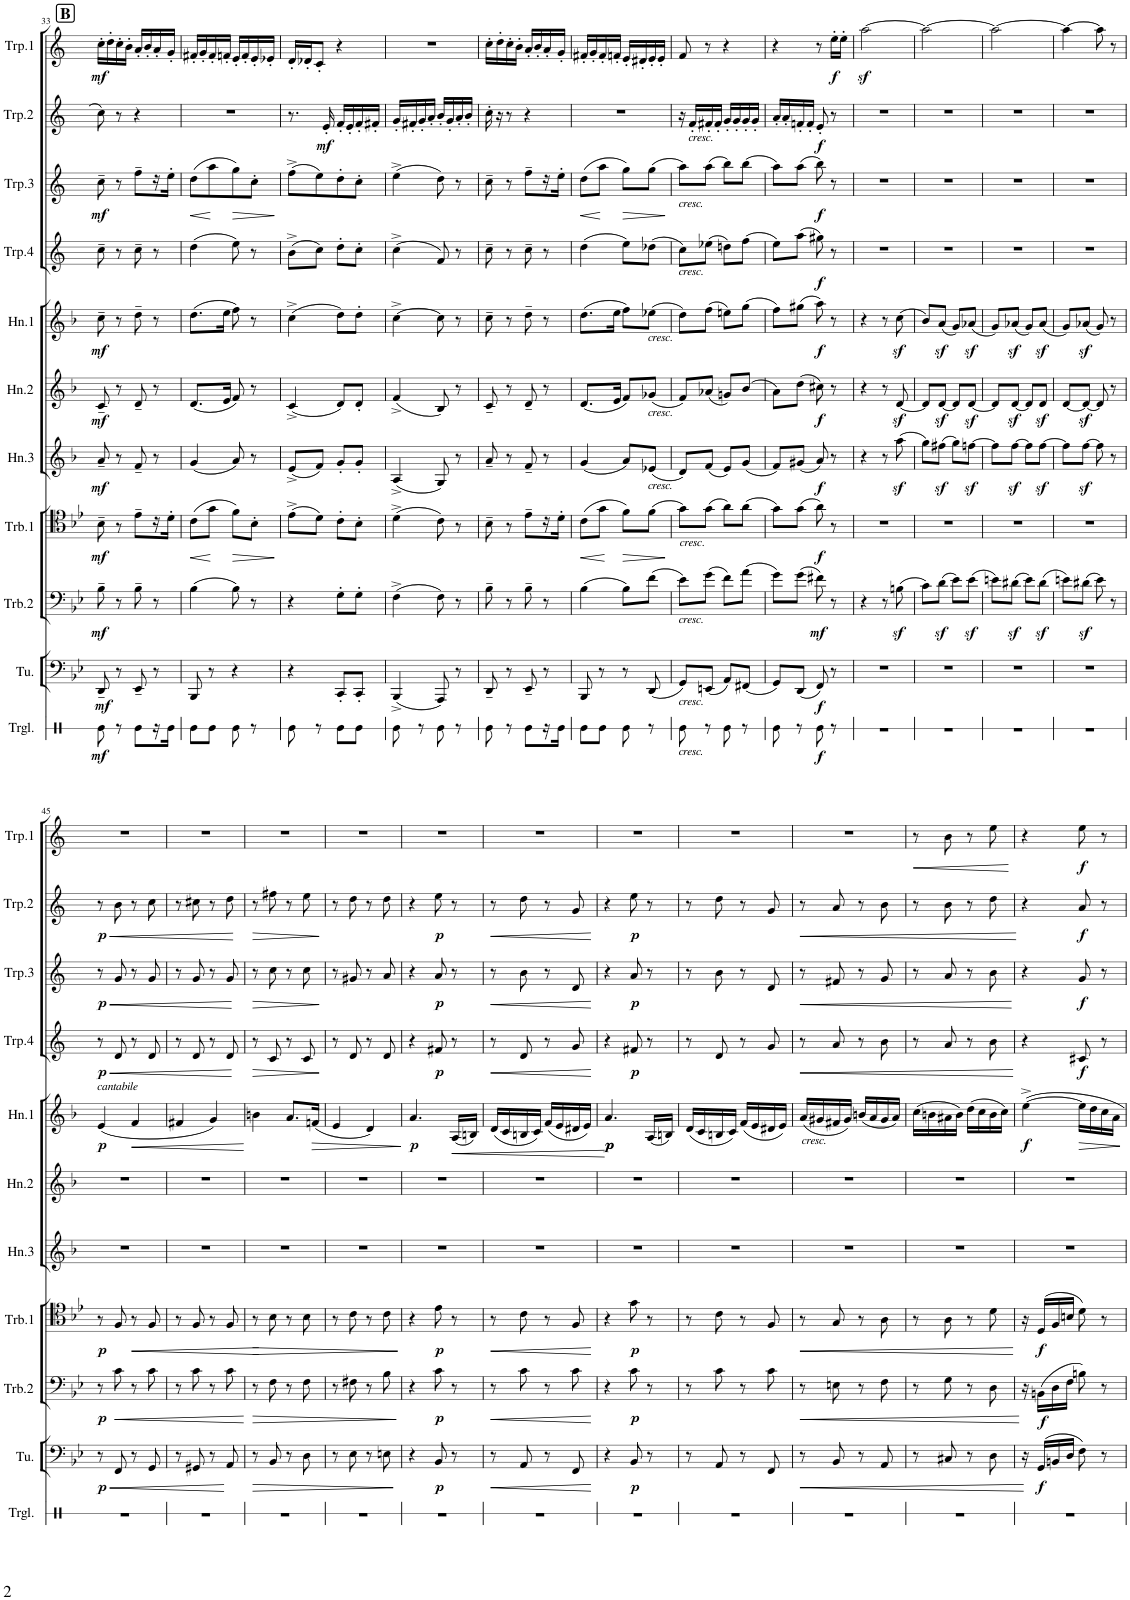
**kern	**dynam	**kern	**dynam	**kern	**dynam	**kern	**dynam	**kern	**dynam	**kern	**dynam	**kern	**dynam	**kern	**dynam	**kern	**dynam	**kern	**dynam	**kern	**dynam
*part11	*part11	*part10	*part10	*part9	*part9	*part8	*part8	*part7	*part7	*part6	*part6	*part5	*part5	*part4	*part4	*part3	*part3	*part2	*part2	*part1	*part1
*staff11	*staff11	*staff10	*staff10	*staff9	*staff9	*staff8	*staff8	*staff7	*staff7	*staff6	*staff6	*staff5	*staff5	*staff4	*staff4	*staff3	*staff3	*staff2	*staff2	*staff1	*staff1
*I"Triangle	*	*I"Tuba	*	*I"2nd Trombone	*	*I"1st Trombone	*	*I"3rd Horn in F	*	*I"2nd Horn in F	*	*I"1st Horn in F	*	*I"4th Trumpet in Bb	*	*I"3rd Trumpet in Bb	*	*I"2nd Trumpet in Bb	*	*I"1st Trumpet in Bb	*
*I'Trgl.	*	*I'Tu.	*	*I'Trb.2	*	*I'Trb.1	*	*I'Hn.3	*	*I'Hn.2	*	*I'Hn.1	*	*I'Trp.4	*	*I'Trp.3	*	*I'Trp.2	*	*I'Trp.1	*
!!LO:PB:g=z
*clefX	*	*clefF4	*	*clefF4	*	*clefC4	*	*clefG2	*	*clefG2	*	*clefG2	*	*clefG2	*	*clefG2	*	*clefG2	*	*clefG2	*
*	*	*	*	*	*	*	*	*Trd4c7	*	*Trd4c7	*	*Trd4c7	*	*Trd1c2	*	*Trd1c2	*	*Trd1c2	*	*Trd1c2	*
*k[]	*	*k[b-e-]	*	*k[b-e-]	*	*k[b-e-]	*	*k[b-]	*	*k[b-]	*	*k[b-]	*	*k[]	*	*k[]	*	*k[]	*	*k[]	*
*M2/4	*	*M2/4	*	*M2/4	*	*M2/4	*	*M2/4	*	*M2/4	*	*M2/4	*	*M2/4	*	*M2/4	*	*M2/4	*	*M2/4	*
!!LO:REH:place=s1:a:B:cj:fs=14:t=B
=33	=33	=33	=33	=33	=33	=33	=33	=33	=33	=33	=33	=33	=33	=33	=33	=33	=33	=33	=33	=33	=33
!	!LO:DY:b	!	!LO:DY:b	!	!LO:DY:b	!	!LO:DY:b	!	!LO:DY:b	!	!LO:DY:b	!	!LO:DY:b	!	!	!	!LO:DY:b	!	!	!	!LO:DY:b
8Re\	mf	8DD~/	mf	8B-~\	mf	8B-~\	mf	8a~/	mf	8c~/	mf	8cc~\	mf	8cc~\	.	8cc~\	mf	8cc\	.	16cc'\LL	mf
.	.	.	.	.	.	.	.	.	.	.	.	.	.	.	.	.	.	.	.	16dd'\	.
8r	.	8r	.	8r	.	8r	.	8r	.	8r	.	8r	.	8r	.	8r	.	8r	.	16cc'\	.
.	.	.	.	.	.	.	.	.	.	.	.	.	.	.	.	.	.	.	.	16b'\JJ	.
8Re\L	.	8EE-~/	.	8B-~\	.	8e-~\L	.	8f~/	.	8d~/	.	8dd~\	.	8cc~\	.	8ff~\L	.	4r	.	16a'/LL	.
.	.	.	.	.	.	.	.	.	.	.	.	.	.	.	.	.	.	.	.	16b'/	.
16r	.	8r	.	8r	.	16r	.	8r	.	8r	.	8r	.	8r	.	16r	.	.	.	16a'/	.
16Re\JJ	.	.	.	.	.	16d'\JJ	.	.	.	.	.	.	.	.	.	16ee'\JJ	.	.	.	16g'/JJ	.
=34	=34	=34	=34	=34	=34	=34	=34	=34	=34	=34	=34	=34	=34	=34	=34	=34	=34	=34	=34	=34	=34
!	!	!	!	!	!	!	!LO:HP:b	!	!	!	!	!	!	!	!	!	!LO:HP:b	!	!	!	!
8Re\L	.	8BBB-/	.	(4B-\	.	(8c\L	<	(4g/	.	(8.d/L	.	(8.dd\L	.	(4dd\	.	(8dd\L	<	2r	.	16f#X'/LL	.
.	.	.	.	.	.	.	.	.	.	.	.	.	.	.	.	.	.	.	.	16g'/	.
8Re\J	.	8r	.	.	.	8g\J	.	.	.	.	.	.	.	.	.	8aa\	.	.	.	16f#'/	.
.	.	.	.	.	.	.	.	.	.	16e/Jk	.	16ee\Jk	.	.	.	.	.	.	.	16fn'/JJ	.
!	!	!	!	!	!	!	!LO:HP:b	!	!	!	!	!	!	!	!	!	!LO:HP:b	!	!	!	!
8Re\	.	4r	.	8B-\)	.	8f\L)	>	8a/)	.	8f/)	.	8ff\)	.	8ee\)	.	8gg\)	>	.	.	16e'/LL	.
.	.	.	.	.	.	.	.	.	.	.	.	.	.	.	.	.	.	.	.	16f'/	.
8r	.	.	.	8r	.	8B-'\J	.	8r	.	8r	.	8r	.	8r	.	8cc'\J	.	.	.	16e'/	.
.	.	.	.	.	.	.	.	.	.	.	.	.	.	.	.	.	.	.	.	16e-X'/JJ	.
.	.	.	.	.	.	.	[ ]	.	.	.	.	.	.	.	.	.	[ ]	.	.	.	.
=35	=35	=35	=35	=35	=35	=35	=35	=35	=35	=35	=35	=35	=35	=35	=35	=35	=35	=35	=35	=35	=35
8Re\	.	4r	.	4r	.	(8e-^\L	.	(8e^/L	.	(4c^/	.	(4cc^\	.	(8b^\L	.	(8ff^\L	.	8.r	.	16d'/LL	.
.	.	.	.	.	.	.	.	.	.	.	.	.	.	.	.	.	.	.	.	16d-X'/J	.
8r	.	.	.	.	.	8d\J)	.	8f/J)	.	.	.	.	.	8cc\J)	.	8ee\)	.	.	.	8c'/J	.
!	!	!	!	!	!	!	!	!	!	!	!	!	!	!	!	!	!	!	!LO:DY:b	!	!
.	.	.	.	.	.	.	.	.	.	.	.	.	.	.	.	.	.	16e'/	mf	.	.
8Re\L	.	8CC'/L	.	8G'\L	.	8c'\L	.	8g'/L	.	8d/L)	.	8dd\L)	.	8dd'\L	.	8dd'\	.	16f'/LL	.	4r	.
.	.	.	.	.	.	.	.	.	.	.	.	.	.	.	.	.	.	16e'/	.	.	.
8Re\J	.	8CC'/J	.	8G'\J	.	8B-'\J	.	8g'/J	.	8d'/J	.	8dd'\J	.	8cc'\J	.	8cc'\J	.	16f'/	.	.	.
.	.	.	.	.	.	.	.	.	.	.	.	.	.	.	.	.	.	16f#X'/JJ	.	.	.
=36	=36	=36	=36	=36	=36	=36	=36	=36	=36	=36	=36	=36	=36	=36	=36	=36	=36	=36	=36	=36	=36
8Re\	.	(4BBB-^/	.	(4F^\	.	(4d^\	.	(4A^/	.	(4f^/	.	[4cc^\	.	(4cc^\	.	(4ee^\	.	16g'/LL	.	2r	.
.	.	.	.	.	.	.	.	.	.	.	.	.	.	.	.	.	.	16f#X'/	.	.	.
8r	.	.	.	.	.	.	.	.	.	.	.	.	.	.	.	.	.	16g'/	.	.	.
.	.	.	.	.	.	.	.	.	.	.	.	.	.	.	.	.	.	16a'/JJ	.	.	.
8Re\	.	8AAA/)	.	8F\)	.	8c\)	.	8G/)	.	8B-/)	.	8cc\]	.	8f/)	.	8dd\)	.	16b'/LL	.	.	.
.	.	.	.	.	.	.	.	.	.	.	.	.	.	.	.	.	.	16g'/	.	.	.
8r	.	8r	.	8r	.	8r	.	8r	.	8r	.	8r	.	8r	.	8r	.	16a'/	.	.	.
.	.	.	.	.	.	.	.	.	.	.	.	.	.	.	.	.	.	16b'/JJ	.	.	.
=37	=37	=37	=37	=37	=37	=37	=37	=37	=37	=37	=37	=37	=37	=37	=37	=37	=37	=37	=37	=37	=37
8Re\	.	8DD~/	.	8B-~\	.	8B-~\	.	8a~/	.	8c~/	.	8cc~\	.	8cc~\	.	8cc~\	.	16cc'\	.	16cc'\LL	.
.	.	.	.	.	.	.	.	.	.	.	.	.	.	.	.	.	.	16r	.	16dd'\	.
8r	.	8r	.	8r	.	8r	.	8r	.	8r	.	8r	.	8r	.	8r	.	8r	.	16cc'\	.
.	.	.	.	.	.	.	.	.	.	.	.	.	.	.	.	.	.	.	.	16b'\JJ	.
8Re\L	.	8EE-~/	.	8B-~\	.	8e-~\L	.	8f~/	.	8d~/	.	8dd~\	.	8cc~\	.	8ff~\L	.	4r	.	16a'/LL	.
.	.	.	.	.	.	.	.	.	.	.	.	.	.	.	.	.	.	.	.	16b'/	.
16r	.	8r	.	8r	.	16r	.	8r	.	8r	.	8r	.	8r	.	16r	.	.	.	16a'/	.
16Re\JJ	.	.	.	.	.	16d'\JJ	.	.	.	.	.	.	.	.	.	16ee'\JJ	.	.	.	16g'/JJ	.
=38	=38	=38	=38	=38	=38	=38	=38	=38	=38	=38	=38	=38	=38	=38	=38	=38	=38	=38	=38	=38	=38
!	!	!	!	!	!	!	!LO:HP:b	!	!	!	!	!	!	!	!	!	!LO:HP:b	!	!	!	!
8Re\L	.	8BBB-/	.	(4B-\	.	(8c\L	<	(4g/	.	(8.d/L	.	(8.dd\L	.	(4dd\	.	(8dd\L	<	2r	.	16f#X'/LL	.
.	.	.	.	.	.	.	.	.	.	.	.	.	.	.	.	.	.	.	.	16g'/	.
8Re\J	.	8r	.	.	.	8g\J	.	.	.	.	.	.	.	.	.	8aa\J	.	.	.	16f#'/	.
.	.	.	.	.	.	.	.	.	.	16e/Jk	.	16ee\Jk	.	.	.	.	.	.	.	16fn'/JJ	.
!	!	!	!	!	!	!	!LO:HP:b	!	!	!	!	!	!	!	!	!	!LO:HP:b	!	!	!	!
8Re\	.	8r	.	8B-\L)	.	8f\L)	>	8a/L)	.	8f/L)	.	8ff\L)	.	8ee\L)	.	8gg\L)	>	.	.	16e'/LL	.
.	.	.	.	.	.	.	.	.	.	.	.	.	.	.	.	.	.	.	.	16d#X'/	.
!	!	!	!	!	!	!	!	!	!	!	!	!LO:TX:b:i:t=cresc	!	!	!	!	!	!	!	!	!
!	!	!	!	!	!	!	!	!	!	!	!	!LO:TX:b:t=.	!	!	!	!	!	!	!	!	!
!	!	!	!	!	!	!	!	!	!	!LO:TX:b:i:t=cresc	!	!	!	!	!	!	!	!	!	!	!
!	!	!	!	!	!	!	!	!	!	!LO:TX:b:t=.	!	!	!	!	!	!	!	!	!	!	!
!	!	!	!	!	!	!	!	!LO:TX:b:i:t=cresc.	!	!	!	!	!	!	!	!	!	!	!	!	!
8r	.	(8DD/	.	(8f\J	.	(8f\J	.	(8e-X/J	.	(8g-X/J	.	(8ee-X\J	.	(8dd-X\J	.	(8gg\J	.	.	.	16e'/	.
.	.	.	.	.	.	.	.	.	.	.	.	.	.	.	.	.	.	.	.	16e'/JJ	.
.	.	.	.	.	.	.	[ ]	.	.	.	.	.	.	.	.	.	[ ]	.	.	.	.
=39	=39	=39	=39	=39	=39	=39	=39	=39	=39	=39	=39	=39	=39	=39	=39	=39	=39	=39	=39	=39	=39
!	!	!	!	!	!	!	!	!	!	!	!	!	!	!	!	!LO:TX:b:i:t=cresc.	!	!	!	!	!
!	!	!	!	!	!	!	!	!	!	!	!	!	!	!LO:TX:b:i:t=cresc	!	!	!	!	!	!	!
!	!	!	!	!	!	!	!	!	!	!	!	!	!	!LO:TX:b:t=.	!	!	!	!	!	!	!
!	!	!	!	!	!	!LO:TX:b:i:t=cresc	!	!	!	!	!	!	!	!	!	!	!	!	!	!	!
!	!	!	!	!	!	!LO:TX:b:t=.	!	!	!	!	!	!	!	!	!	!	!	!	!	!	!
!	!	!	!	!LO:TX:b:i:t=cresc	!	!	!	!	!	!	!	!	!	!	!	!	!	!	!	!	!
!	!	!	!	!LO:TX:b:t=.	!	!	!	!	!	!	!	!	!	!	!	!	!	!	!	!	!
!	!	!LO:TX:b:i:t=cresc	!	!	!	!	!	!	!	!	!	!	!	!	!	!	!	!	!	!	!
!	!	!LO:TX:b:t=.	!	!	!	!	!	!	!	!	!	!	!	!	!	!	!	!	!	!	!
!LO:TX:b:i:t=cresc.	!	!	!	!	!	!	!	!	!	!	!	!	!	!	!	!	!	!	!	!	!
8Re\	.	8GG/L)	.	8e-\L)	.	8g\L)	.	8d/L)	.	8f/L)	.	8dd\L)	.	8cc\L)	.	8aa\L)	.	16r	.	8f/	.
!	!	!	!	!	!	!	!	!	!	!	!	!	!	!	!	!	!	!LO:TX:b:i:t=cresc	!	!	!
!	!	!	!	!	!	!	!	!	!	!	!	!	!	!	!	!	!	!LO:TX:b:t=.	!	!	!
.	.	.	.	.	.	.	.	.	.	.	.	.	.	.	.	.	.	16f'/LL	.	.	.
8r	.	(8EEn/J	.	(8g\J	.	(8g\J	.	(8f/J	.	(8a-X/J	.	(8ff\J	.	(8ee-X\J	.	(8aa\J	.	16f#X'/	.	8r	.
.	.	.	.	.	.	.	.	.	.	.	.	.	.	.	.	.	.	16f#'/JJ	.	.	.
8Re\	.	8AA/L)	.	8f\L)	.	8a\L)	.	8e/L)	.	8gn/L)	.	8een\L)	.	8ddn\L)	.	8bb\L)	.	16g'/LL	.	4r	.
.	.	.	.	.	.	.	.	.	.	.	.	.	.	.	.	.	.	16g'/	.	.	.
8r	.	(8FF#X/J	.	(8a\J	.	(8a\J	.	(8g/J	.	(8b-/J	.	(8gg\J	.	(8ff\J	.	(8bb\J	.	16g'/	.	.	.
.	.	.	.	.	.	.	.	.	.	.	.	.	.	.	.	.	.	16g'/JJ	.	.	.
=40	=40	=40	=40	=40	=40	=40	=40	=40	=40	=40	=40	=40	=40	=40	=40	=40	=40	=40	=40	=40	=40
8Re\	.	8GG/L)	.	8g\L)	.	8g\L)	.	8f/L)	.	8a\L)	.	8ff\L)	.	8ee\L)	.	8aa\L)	.	16a'/LL	.	4r	.
.	.	.	.	.	.	.	.	.	.	.	.	.	.	.	.	.	.	16a'/	.	.	.
8r	.	(8DD/J	.	(8g\J	.	(8g\J	.	(8g#X/J	.	(8dd\J	.	(8gg#X\J	.	(8aa\J	.	(8aa\J	.	16fn'/	.	.	.
.	.	.	.	.	.	.	.	.	.	.	.	.	.	.	.	.	.	16f'/JJ	.	.	.
!	!LO:DY:b	!	!LO:DY:b	!	!LO:DY:b	!	!LO:DY:b	!	!LO:DY:b	!	!LO:DY:b	!	!LO:DY:b	!	!LO:DY:b	!	!LO:DY:b	!	!LO:DY:b	!	!
8Re\	f	8FF/)	f	8f#X\)	mf	8a\)	f	8a/)	f	8cc#X\)	f	8aa\)	f	8gg#X\)	f	8bb\)	f	8e'/	f	8r	.
!	!	!	!	!	!	!	!	!	!	!	!	!	!	!	!	!	!	!	!	!	!LO:DY:b
8r	.	8r	.	8r	.	8r	.	8r	.	8r	.	8r	.	8r	.	8r	.	8r	.	16ee'\LL	f
.	.	.	.	.	.	.	.	.	.	.	.	.	.	.	.	.	.	.	.	16ee'\JJ	.
=41	=41	=41	=41	=41	=41	=41	=41	=41	=41	=41	=41	=41	=41	=41	=41	=41	=41	=41	=41	=41	=41
2r	.	2r	.	4r	.	2r	.	4r	.	4r	.	4r	.	2r	.	2r	.	2r	.	[2aaz<\	.
.	.	.	.	8r	.	.	.	8r	.	8r	.	8r	.	.	.	.	.	.	.	.	.
.	.	.	.	(8Bnz<\	.	.	.	(8aaz<\	.	[8dz</	.	(8ccz<\	.	.	.	.	.	.	.	.	.
=42	=42	=42	=42	=42	=42	=42	=42	=42	=42	=42	=42	=42	=42	=42	=42	=42	=42	=42	=42	=42	=42
2r	.	2r	.	8c\L)	.	2r	.	8gg\L)	.	8d/L]	.	8b-/L)	.	2r	.	2r	.	2r	.	2aa\_	.
.	.	.	.	(8dz<\J	.	.	.	(8ff#Xz<\J	.	[8dz</J	.	(8az</J	.	.	.	.	.	.	.	.	.
.	.	.	.	8e-\L)	.	.	.	8gg\L)	.	8d/L]	.	8g/L)	.	.	.	.	.	.	.	.	.
.	.	.	.	(8e-z<\J	.	.	.	[8ffnz<\J	.	[8dz</J	.	(8a-Xz</J	.	.	.	.	.	.	.	.	.
=43	=43	=43	=43	=43	=43	=43	=43	=43	=43	=43	=43	=43	=43	=43	=43	=43	=43	=43	=43	=43	=43
2r	.	2r	.	8en\L)	.	2r	.	8ff\L]	.	8d/L]	.	8g/L)	.	2r	.	2r	.	2r	.	2aa\_	.
.	.	.	.	(8d#Xz<\J	.	.	.	[8ffz<\J	.	[8dz</J	.	(8a-Xz</J	.	.	.	.	.	.	.	.	.
.	.	.	.	8e\L)	.	.	.	8ff\L]	.	8d/L]	.	8g/L)	.	.	.	.	.	.	.	.	.
.	.	.	.	(8d#z<\J	.	.	.	[8ffz<\J	.	8dz</J	.	(8a-z</J	.	.	.	.	.	.	.	.	.
=44	=44	=44	=44	=44	=44	=44	=44	=44	=44	=44	=44	=44	=44	=44	=44	=44	=44	=44	=44	=44	=44
2r	.	2r	.	8en\L)	.	2r	.	8ff\L]	.	[8d/L	.	8g/L)	.	2r	.	2r	.	2r	.	4aa\_	.
.	.	.	.	(8d#Xz<\J	.	.	.	[8ffz<\J	.	8dz</J_	.	(8a-Xz</J	.	.	.	.	.	.	.	.	.
.	.	.	.	8e\)	.	.	.	8ff\]	.	8d/]	.	8g/)	.	.	.	.	.	.	.	8aa\]	.
.	.	.	.	8r	.	.	.	8r	.	8r	.	8r	.	.	.	.	.	.	.	8r	.
!!LO:LB:g=z
=45	=45	=45	=45	=45	=45	=45	=45	=45	=45	=45	=45	=45	=45	=45	=45	=45	=45	=45	=45	=45	=45
!	!	!	!	!	!	!	!	!	!	!	!	!LO:TX:a:i:t=cantabile	!	!	!	!	!	!	!	!	!
!	!	!	!LO:HP:b	!	!	!	!	!	!	!	!	!	!	!	!LO:HP:b	!	!LO:HP:b	!	!LO:HP:b	!	!
!	!	!	!LO:DY:n=1:b	!	!LO:DY:b	!	!LO:DY:b	!	!	!	!	!	!LO:DY:b	!	!LO:DY:n=1:b	!	!LO:DY:n=1:b	!	!LO:DY:n=1:b	!	!
2r	.	8r	< p	8r	p	8r	p	2r	.	2r	.	(4e/	p	8r	< p	8r	< p	8r	< p	2r	.
!	!	!	!	!	!LO:HP:b	!	!	!	!	!	!	!	!	!	!	!	!	!	!	!	!
.	.	8FF/	.	8c\	<	8F/	.	.	.	.	.	.	.	8d/	.	8g/	.	8b\	.	.	.
!	!	!	!	!	!	!	!LO:HP:b	!	!	!	!	!	!LO:HP:b	!	!	!	!	!	!	!	!
.	.	8r	.	8r	.	8r	<	.	.	.	.	4f/	<	8r	.	8r	.	8r	.	.	.
.	.	8GG/	.	8c\	.	8F/	.	.	.	.	.	.	.	8d/	.	8g/	.	8cc\	.	.	.
.	.	.	[	.	[	.	[	.	.	.	.	.	[	.	[	.	[	.	[	.	.
=46	=46	=46	=46	=46	=46	=46	=46	=46	=46	=46	=46	=46	=46	=46	=46	=46	=46	=46	=46	=46	=46
2r	.	8r	.	8r	.	8r	.	2r	.	2r	.	4f#X/	.	8r	.	8r	.	8r	.	2r	.
.	.	8GG#X/	.	8c\	.	8F/	.	.	.	.	.	.	.	8d/	.	8g/	.	8cc#X\	.	.	.
.	.	8r	.	8r	.	8r	.	.	.	.	.	4g/)	.	8r	.	8r	.	8r	.	.	.
.	.	8AA/	.	8c\	.	8F/	.	.	.	.	.	.	.	8d/	.	8g/	.	8dd\	.	.	.
=47	=47	=47	=47	=47	=47	=47	=47	=47	=47	=47	=47	=47	=47	=47	=47	=47	=47	=47	=47	=47	=47
!	!	!	!LO:HP:b	!	!LO:HP:b	!	!LO:HP:b	!	!	!	!	!	!	!	!LO:HP:b	!	!LO:HP:b	!	!LO:HP:b	!	!
2r	.	8r	>	8r	>	8r	>	2r	.	2r	.	4bn\	.	8r	>	8r	>	8r	>	2r	.
.	.	8BB-/	.	8F\	.	8B-\	.	.	.	.	.	.	.	8c/	.	8cc\	.	8ff#X\	.	.	.
.	.	8r	.	8r	.	8r	.	.	.	.	.	8.a/L	.	8r	.	8r	.	8r	.	.	.
.	.	8D\	.	8F\	.	8B-\	.	.	.	.	.	.	.	8c/	.	8cc\	.	8ee\	.	.	.
!	!	!	!	!	!	!	!	!	!	!	!	!	!LO:HP:b	!	!	!	!	!	!	!	!
.	.	.	.	.	.	.	.	.	.	.	.	(16fn/Jk	>	.	.	.	.	.	.	.	.
.	.	.	]	.	]	.	]	.	.	.	.	.	]	.	]	.	]	.	]	.	.
=48	=48	=48	=48	=48	=48	=48	=48	=48	=48	=48	=48	=48	=48	=48	=48	=48	=48	=48	=48	=48	=48
2r	.	8r	.	8r	.	8r	.	2r	.	2r	.	4e/	.	8r	.	8r	.	8r	.	2r	.
.	.	8E-\	.	8F#X\	.	8c\	.	.	.	.	.	.	.	8d/	.	8g#X/	.	8dd\	.	.	.
.	.	8r	.	8r	.	8r	.	.	.	.	.	4d/)	.	8r	.	8r	.	8r	.	.	.
.	.	8En\	.	8B-\	.	8c\	.	.	.	.	.	.	.	8d/	.	8a/	.	8dd\	.	.	.
=49	=49	=49	=49	=49	=49	=49	=49	=49	=49	=49	=49	=49	=49	=49	=49	=49	=49	=49	=49	=49	=49
!	!	!	!	!	!	!	!	!	!	!	!	!	!LO:DY:b	!	!	!	!	!	!	!	!
2r	.	4r	.	4r	.	4r	.	2r	.	2r	.	4.a/	p	4r	.	4r	.	4r	.	2r	.
!	!	!	!LO:DY:b	!	!LO:DY:b	!	!LO:DY:b	!	!	!	!	!	!	!	!LO:DY:b	!	!LO:DY:b	!	!LO:DY:b	!	!
.	.	8BB-/	p	8c\	p	8e-\	p	.	.	.	.	.	.	8f#X/	p	8a/	p	8ee\	p	.	.
!	!	!	!	!	!	!	!	!	!	!	!	!	!LO:HP:b	!	!	!	!	!	!	!	!
.	.	8r	.	8r	.	8r	.	.	.	.	.	(16A/LL	<	8r	.	8r	.	8r	.	.	.
.	.	.	.	.	.	.	.	.	.	.	.	16Bn/JJ)	.	.	.	.	.	.	.	.	.
.	.	.	.	.	.	.	.	.	.	.	.	.	[	.	.	.	.	.	.	.	.
=50	=50	=50	=50	=50	=50	=50	=50	=50	=50	=50	=50	=50	=50	=50	=50	=50	=50	=50	=50	=50	=50
!	!	!	!LO:HP:b	!	!LO:HP:b	!	!LO:HP:b	!	!	!	!	!	!	!	!LO:HP:b	!	!LO:HP:b	!	!LO:HP:b	!	!
2r	.	8r	<	8r	<	8r	<	2r	.	2r	.	(16d/LL	.	8r	<	8r	<	8r	<	2r	.
.	.	.	.	.	.	.	.	.	.	.	.	16c/	.	.	.	.	.	.	.	.	.
.	.	8AA/	.	8c\	.	8c\	.	.	.	.	.	16Bn/	.	8d/	.	8b\	.	8dd\	.	.	.
.	.	.	.	.	.	.	.	.	.	.	.	16c/JJ)	.	.	.	.	.	.	.	.	.
.	.	8r	.	8r	.	8r	.	.	.	.	.	(16f/LL	.	8r	.	8r	.	8r	.	.	.
.	.	.	.	.	.	.	.	.	.	.	.	16e/	.	.	.	.	.	.	.	.	.
.	.	8FF/	.	8c\	.	8F/	.	.	.	.	.	16d#X/	.	8g/	.	8d/	.	8g/	.	.	.
.	.	.	.	.	.	.	.	.	.	.	.	16e/JJ)	.	.	.	.	.	.	.	.	.
.	.	.	[	.	[	.	[	.	.	.	.	.	.	.	[	.	[	.	[	.	.
=51	=51	=51	=51	=51	=51	=51	=51	=51	=51	=51	=51	=51	=51	=51	=51	=51	=51	=51	=51	=51	=51
!	!	!	!	!	!	!	!	!	!	!	!	!	!LO:DY:b	!	!	!	!	!	!	!	!
!	!	!	!	!	!	!	!	!	!	!	!	!	!LO:DY:n=1:b	!	!	!	!	!	!	!	!
2r	.	4r	.	4r	.	4r	.	2r	.	2r	.	4.a/	p p	4r	.	4r	.	4r	.	2r	.
!	!	!	!LO:DY:b	!	!LO:DY:b	!	!LO:DY:b	!	!	!	!	!	!	!	!LO:DY:b	!	!LO:DY:b	!	!LO:DY:b	!	!
.	.	8BB-/	p	8c\	p	8g\	p	.	.	.	.	.	.	8f#X/	p	8a/	p	8ee\	p	.	.
.	.	8r	.	8r	.	8r	.	.	.	.	.	(16A/LL	.	8r	.	8r	.	8r	.	.	.
.	.	.	.	.	.	.	.	.	.	.	.	16Bn/JJ)	.	.	.	.	.	.	.	.	.
=52	=52	=52	=52	=52	=52	=52	=52	=52	=52	=52	=52	=52	=52	=52	=52	=52	=52	=52	=52	=52	=52
2r	.	8r	.	8r	.	8r	.	2r	.	2r	.	(16d/LL	.	8r	.	8r	.	8r	.	2r	.
.	.	.	.	.	.	.	.	.	.	.	.	16c/	.	.	.	.	.	.	.	.	.
.	.	8AA/	.	8c\	.	8c\	.	.	.	.	.	16Bn/	.	8d/	.	8b\	.	8dd\	.	.	.
.	.	.	.	.	.	.	.	.	.	.	.	16c/JJ)	.	.	.	.	.	.	.	.	.
.	.	8r	.	8r	.	8r	.	.	.	.	.	(16f/LL	.	8r	.	8r	.	8r	.	.	.
.	.	.	.	.	.	.	.	.	.	.	.	16e/	.	.	.	.	.	.	.	.	.
.	.	8FF/	.	8c\	.	8F/	.	.	.	.	.	16d#X/	.	8g/	.	8d/	.	8g/	.	.	.
.	.	.	.	.	.	.	.	.	.	.	.	16e/JJ)	.	.	.	.	.	.	.	.	.
=53	=53	=53	=53	=53	=53	=53	=53	=53	=53	=53	=53	=53	=53	=53	=53	=53	=53	=53	=53	=53	=53
!	!	!	!	!	!	!	!	!	!	!	!	!LO:TX:b:i:t=cresc.	!	!	!	!	!	!	!	!	!
!	!	!	!LO:HP:b	!	!LO:HP:b	!	!LO:HP:b	!	!	!	!	!	!	!	!LO:HP:b	!	!LO:HP:b	!	!LO:HP:b	!	!
2r	.	8r	<	8r	<	8r	<	2r	.	2r	.	(16a/LL	.	8r	<	8r	<	8r	<	2r	.
.	.	.	.	.	.	.	.	.	.	.	.	16g#X/	.	.	.	.	.	.	.	.	.
.	.	8BB-/	.	8En\	.	8G/	.	.	.	.	.	16f#X/	.	8a/	.	8f#X/	.	8a/	.	.	.
.	.	.	.	.	.	.	.	.	.	.	.	16g#/JJ)	.	.	.	.	.	.	.	.	.
.	.	8r	.	8r	.	8r	.	.	.	.	.	(16bn/LL	.	8r	.	8r	.	8r	.	.	.
.	.	.	.	.	.	.	.	.	.	.	.	16a/	.	.	.	.	.	.	.	.	.
.	.	8AA/	.	8F\	.	8A\	.	.	.	.	.	16g#/	.	8b\	.	8g/	.	8b\	.	.	.
.	.	.	.	.	.	.	.	.	.	.	.	16a/JJ)	.	.	.	.	.	.	.	.	.
.	.	.	[	.	[	.	[	.	.	.	.	.	.	.	[	.	[	.	[	.	.
=54	=54	=54	=54	=54	=54	=54	=54	=54	=54	=54	=54	=54	=54	=54	=54	=54	=54	=54	=54	=54	=54
!	!	!	!	!	!	!	!	!	!	!	!	!	!	!	!	!	!	!	!	!	!LO:HP:b
2r	.	8r	.	8r	.	8r	.	2r	.	2r	.	(16cc\LL	.	8r	.	8r	.	8r	.	8r	<
.	.	.	.	.	.	.	.	.	.	.	.	16bn\	.	.	.	.	.	.	.	.	.
.	.	8C#X/	.	8G\	.	8A\	.	.	.	.	.	16a#X\	.	8a/	.	8a/	.	8b\	.	8b\	.
.	.	.	.	.	.	.	.	.	.	.	.	16b\JJ)	.	.	.	.	.	.	.	.	.
.	.	8r	.	8r	.	8r	.	.	.	.	.	(16dd\LL	.	8r	.	8r	.	8r	.	8r	.
.	.	.	.	.	.	.	.	.	.	.	.	16cc\	.	.	.	.	.	.	.	.	.
.	.	8D\	.	8D\	.	8d\	.	.	.	.	.	16b\	.	8b\	.	8b\	.	8dd\	.	8ee\	.
.	.	.	.	.	.	.	.	.	.	.	.	16cc\JJ)	.	.	.	.	.	.	.	.	.
.	.	.	.	.	.	.	.	.	.	.	.	.	.	.	.	.	.	.	.	.	[
=55	=55	=55	=55	=55	=55	=55	=55	=55	=55	=55	=55	=55	=55	=55	=55	=55	=55	=55	=55	=55	=55
!	!	!	!	!	!	!	!	!	!	!	!	!	!LO:DY:b	!	!	!	!	!	!	!	!
2r	.	16r	.	16r	.	16r	.	2r	.	2r	.	[4ee^\	f	4r	.	4r	.	4r	.	4r	.
!	!	!	!LO:DY:b	!	!LO:DY:b	!	!LO:DY:b	!	!	!	!	!	!	!	!	!	!	!	!	!	!
.	.	(16GG/LL	f	(16BBn\LL	f	(16D/LL	f	.	.	.	.	.	.	.	.	.	.	.	.	.	.
.	.	16BBn/	.	16D\	.	16F/	.	.	.	.	.	.	.	.	.	.	.	.	.	.	.
.	.	16D/JJ	.	16F\JJ	.	16Bn/JJ	.	.	.	.	.	.	.	.	.	.	.	.	.	.	.
!	!	!	!	!	!	!	!	!	!	!	!	!	!LO:HP:b	!	!LO:DY:b	!	!LO:DY:b	!	!LO:DY:b	!	!LO:DY:b
.	.	8F\)	.	8Bn\)	.	8d\)	.	.	.	.	.	16ee\LL]	>	8c#X/	f	8g/	f	8a/	f	8ee\	f
.	.	.	.	.	.	.	.	.	.	.	.	16dd\	.	.	.	.	.	.	.	.	.
.	.	8r	.	8r	.	8r	.	.	.	.	.	16cc\	.	8r	.	8r	.	8r	.	8r	.
.	.	.	.	.	.	.	.	.	.	.	.	16a\JJ	.	.	.	.	.	.	.	.	.
.	.	.	.	.	.	.	.	.	.	.	.	.	]	.	.	.	.	.	.	.	.
=	=	=	=	=	=	=	=	=	=	=	=	=	=	=	=	=	=	=	=	=	=
*-	*-	*-	*-	*-	*-	*-	*-	*-	*-	*-	*-	*-	*-	*-	*-	*-	*-	*-	*-	*-	*-
